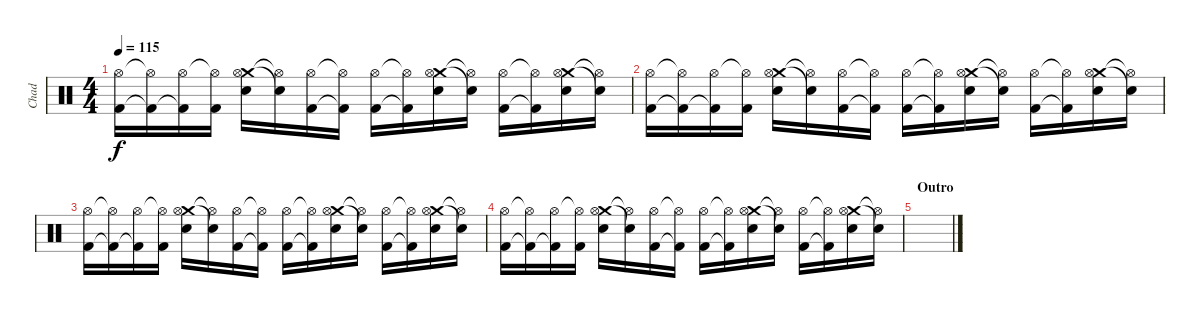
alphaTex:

\track ("Chad" "Chad") {instrument percussion}
\staff {score}
\articulation defaults
\ts (4 4)
\tempo 115
\clef neutral
\ks c
("Hi-Hat (open)" "Kick (hit) 2").16{dy f} ("Hi-Hat (open)"{t} "Kick (hit) 2"{t}).16 ("Hi-Hat (open)" "Kick (hit) 2"{t}).16 ("Hi-Hat (open)"{t} "Kick (hit) 2").16 ("Crash medium (hit)" "Hi-Hat (open)" "Snare (hit) 2").16 ("Hi-Hat (open)"{t} "Snare (hit) 2"{t}).16 ("Hi-Hat (open)" "Kick (hit) 2").16 ("Hi-Hat (open)"{t} "Kick (hit) 2"{t}).16 ("Hi-Hat (open)" "Kick (hit) 2").16 ("Hi-Hat (open)"{t} "Kick (hit) 2"{t}).16 ("Crash medium (hit)" "Hi-Hat (open)" "Snare (hit) 2").16 ("Hi-Hat (open)"{t} "Snare (hit) 2"{t}).16 ("Hi-Hat (open)" "Kick (hit) 2").16 ("Hi-Hat (open)"{t} "Kick (hit) 2"{t}).16 ("Crash medium (hit)" "Hi-Hat (open)" "Snare (hit) 2").16 ("Hi-Hat (open)"{t} "Snare (hit) 2"{t}).16 |
("Hi-Hat (open)" "Kick (hit) 2").16 ("Hi-Hat (open)"{t} "Kick (hit) 2"{t}).16 ("Hi-Hat (open)" "Kick (hit) 2"{t}).16 ("Hi-Hat (open)"{t} "Kick (hit) 2").16 ("Crash medium (hit)" "Hi-Hat (open)" "Snare (hit) 2").16 ("Hi-Hat (open)"{t} "Snare (hit) 2"{t}).16 ("Hi-Hat (open)" "Kick (hit) 2").16 ("Hi-Hat (open)"{t} "Kick (hit) 2"{t}).16 ("Hi-Hat (open)" "Kick (hit) 2").16 ("Hi-Hat (open)"{t} "Kick (hit) 2"{t}).16 ("Crash medium (hit)" "Hi-Hat (open)" "Snare (hit) 2").16 ("Hi-Hat (open)"{t} "Snare (hit) 2"{t}).16 ("Hi-Hat (open)" "Kick (hit) 2").16 ("Hi-Hat (open)"{t} "Kick (hit) 2"{t}).16 ("Crash medium (hit)" "Hi-Hat (open)" "Snare (hit) 2").16 ("Hi-Hat (open)"{t} "Snare (hit) 2"{t}).16 |
("Hi-Hat (open)" "Kick (hit) 2").16 ("Hi-Hat (open)"{t} "Kick (hit) 2"{t}).16 ("Hi-Hat (open)" "Kick (hit) 2"{t}).16 ("Hi-Hat (open)"{t} "Kick (hit) 2").16 ("Crash medium (hit)" "Hi-Hat (open)" "Snare (hit) 2").16 ("Hi-Hat (open)"{t} "Snare (hit) 2"{t}).16 ("Hi-Hat (open)" "Kick (hit) 2").16 ("Hi-Hat (open)"{t} "Kick (hit) 2"{t}).16 ("Hi-Hat (open)" "Kick (hit) 2").16 ("Hi-Hat (open)"{t} "Kick (hit) 2"{t}).16 ("Crash medium (hit)" "Hi-Hat (open)" "Snare (hit) 2").16 ("Hi-Hat (open)"{t} "Snare (hit) 2"{t}).16 ("Hi-Hat (open)" "Kick (hit) 2").16 ("Hi-Hat (open)"{t} "Kick (hit) 2"{t}).16 ("Crash medium (hit)" "Hi-Hat (open)" "Snare (hit) 2").16 ("Hi-Hat (open)"{t} "Snare (hit) 2"{t}).16 |
("Hi-Hat (open)" "Kick (hit) 2").16 ("Hi-Hat (open)"{t} "Kick (hit) 2"{t}).16 ("Hi-Hat (open)" "Kick (hit) 2"{t}).16 ("Hi-Hat (open)"{t} "Kick (hit) 2").16 ("Crash medium (hit)" "Hi-Hat (open)" "Snare (hit) 2").16 ("Hi-Hat (open)"{t} "Snare (hit) 2"{t}).16 ("Hi-Hat (open)" "Kick (hit) 2").16 ("Hi-Hat (open)"{t} "Kick (hit) 2"{t}).16 ("Hi-Hat (open)" "Kick (hit) 2").16 ("Hi-Hat (open)"{t} "Kick (hit) 2"{t}).16 ("Crash medium (hit)" "Hi-Hat (open)" "Snare (hit) 2").16 ("Hi-Hat (open)"{t} "Snare (hit) 2"{t}).16 ("Hi-Hat (open)" "Kick (hit) 2").16 ("Hi-Hat (open)"{t} "Kick (hit) 2"{t}).16 ("Crash medium (hit)" "Hi-Hat (open)" "Snare (hit) 2").16 ("Hi-Hat (open)"{t} "Snare (hit) 2"{t}).16 |
\section ("" "Outro")
